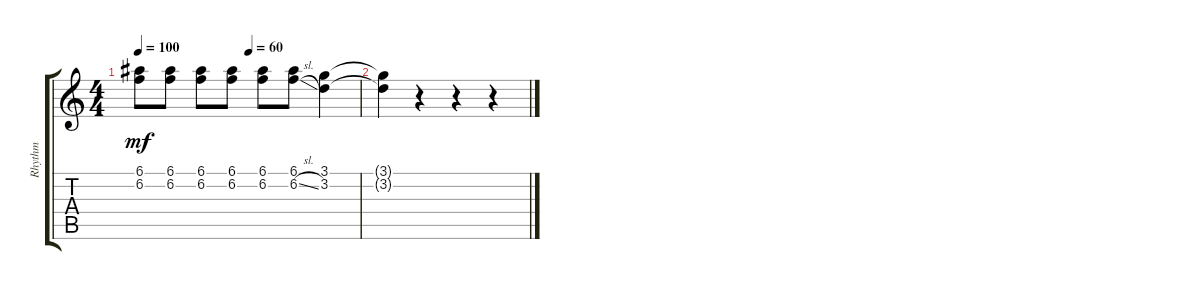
\track ("Rhythm" "Rhythm") {instrument electricguitarclean}
\staff {score tabs}
\tuning (E4 B3 G3 D3 A2 E2) {hide}
\ts (4 4)
\tempo 100
\tempo (60 0.5)
\clef g2
\ks c
(6.1 6.2).8{dy mf} (6.1 6.2).8 (6.1 6.2).8 (6.1 6.2).8 (6.1 6.2).8 (6.1 6.2{sl}).8 (3.1 3.2).4 |
(3.1{t} 3.2{t}).4 r.4 r.4 r.4
